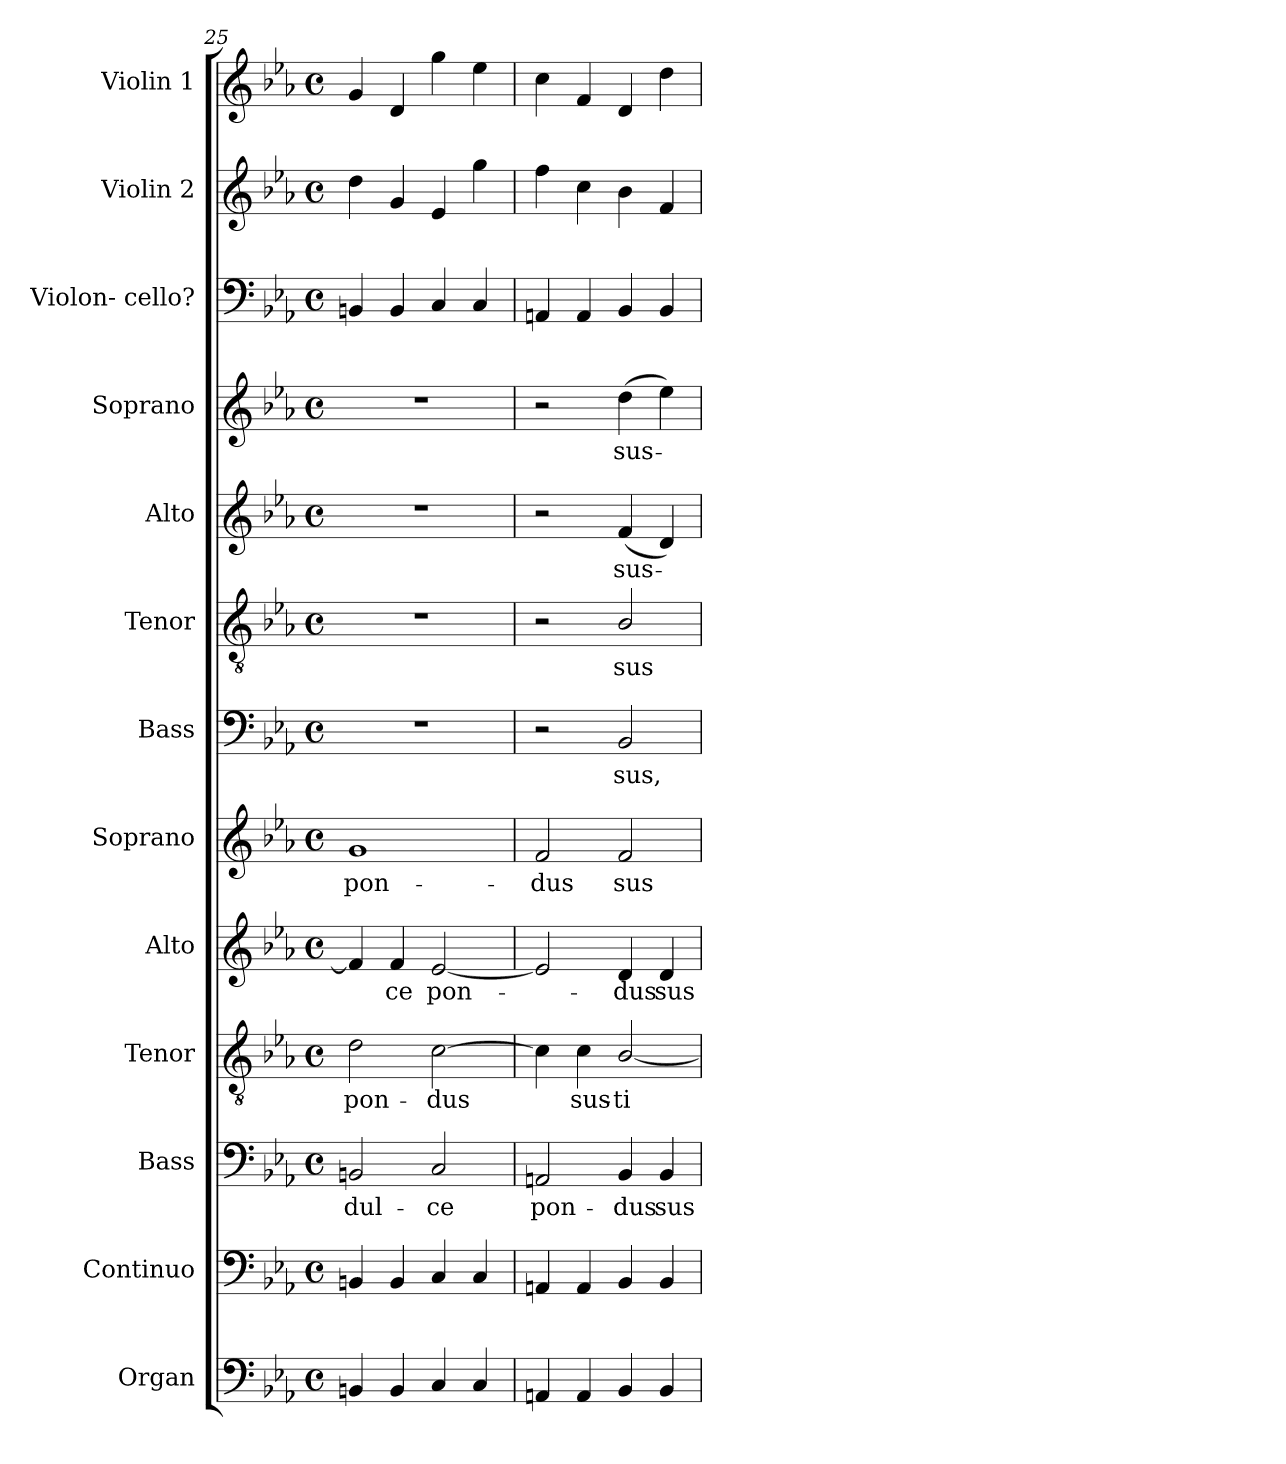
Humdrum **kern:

**kern	**kern	**kern	**text	**kern	**text	**kern	**text	**kern	**text	**kern	**text	**kern	**text	**kern	**text	**kern	**text	**kern	**kern	**kern
*part13	*part12	*part11	*part11	*part10	*part10	*part9	*part9	*part8	*part8	*part7	*part7	*part6	*part6	*part5	*part5	*part4	*part4	*part3	*part2	*part1
*staff13	*staff12	*staff11	*staff11	*staff10	*staff10	*staff9	*staff9	*staff8	*staff8	*staff7	*staff7	*staff6	*staff6	*staff5	*staff5	*staff4	*staff4	*staff3	*staff2	*staff1
*I"Organ	*I"Continuo	*I"Bass	*	*I"Tenor	*	*I"Alto	*	*I"Soprano	*	*I"Bass	*	*I"Tenor	*	*I"Alto	*	*I"Soprano	*	*I"Violon- cello?	*I"Violin 2	*I"Violin 1
*I'Org.	*I'Cont.	*I'B.	*	*I'T.	*	*I'A.	*	*I'S.	*	*I'B.	*	*I'T.	*	*I'A.	*	*I'S.	*	*I'Vc.	*I'Vln. 2	*I'Vln. 1
*clefF4	*clefF4	*clefF4	*	*clefGv2	*	*clefG2	*	*clefG2	*	*clefF4	*	*clefGv2	*	*clefG2	*	*clefG2	*	*clefF4	*clefG2	*clefG2
*	*	*	*	*ITrd7c12	*	*	*	*	*	*	*	*ITrd7c12	*	*	*	*	*	*	*	*
*k[b-e-a-]	*k[b-e-a-]	*k[b-e-a-]	*	*k[b-e-a-]	*	*k[b-e-a-]	*	*k[b-e-a-]	*	*k[b-e-a-]	*	*k[b-e-a-]	*	*k[b-e-a-]	*	*k[b-e-a-]	*	*k[b-e-a-]	*k[b-e-a-]	*k[b-e-a-]
*E-:	*E-:	*E-:	*	*E-:	*	*E-:	*	*E-:	*	*E-:	*	*E-:	*	*E-:	*	*E-:	*	*E-:	*E-:	*E-:
*M4/4	*M4/4	*M4/4	*	*M4/4	*	*M4/4	*	*M4/4	*	*M4/4	*	*M4/4	*	*M4/4	*	*M4/4	*	*M4/4	*M4/4	*M4/4
*met(c)	*met(c)	*met(c)	*	*met(c)	*	*met(c)	*	*met(c)	*	*met(c)	*	*met(c)	*	*met(c)	*	*met(c)	*	*met(c)	*met(c)	*met(c)
=25	=25	=25	=25	=25	=25	=25	=25	=25	=25	=25	=25	=25	=25	=25	=25	=25	=25	=25	=25	=25
!	!	!	!LO:LY:b:color=#000000	!	!	!	!	!	!	!	!	!	!	!	!	!	!	!	!	!
!	!	!	!	!	!LO:LY:b:color=#000000	!	!	!	!	!	!	!	!	!	!	!	!	!	!	!
!	!	!	!	!	!	!	!	!	!LO:LY:b:color=#000000	!	!	!	!	!	!	!	!	!	!	!
4BBni/	4BBni/	2BBni/	dul-	2Di\	pon-	4fi/]	.	1gi	pon-	1r	.	1r	.	1r	.	1r	.	4BBni/	4ddi\	4gi/
!	!	!	!	!	!	!	!LO:LY:b:color=#000000	!	!	!	!	!	!	!	!	!	!	!	!	!
4BBi/	4BBi/	.	.	.	.	4fi/	-ce	.	.	.	.	.	.	.	.	.	.	4BBi/	4gi/	4di/
!	!	!	!LO:LY:b:color=#000000	!	!	!	!	!	!	!	!	!	!	!	!	!	!	!	!	!
!	!	!	!	!	!LO:LY:b:color=#000000	!	!	!	!	!	!	!	!	!	!	!	!	!	!	!
!	!	!	!	!	!	!	!LO:LY:b:color=#000000	!	!	!	!	!	!	!	!	!	!	!	!	!
4Ci/	4Ci/	2Ci/	-ce	[>2Ci\	-dus	[<2e-i/	pon-	.	.	.	.	.	.	.	.	.	.	4Ci/	4e-i/	4ggi\
4Ci/	4Ci/	.	.	.	.	.	.	.	.	.	.	.	.	.	.	.	.	4Ci/	4ggi\	4ee-i\
=26	=26	=26	=26	=26	=26	=26	=26	=26	=26	=26	=26	=26	=26	=26	=26	=26	=26	=26	=26	=26
!	!	!	!LO:LY:b:color=#000000	!	!	!	!	!	!	!	!	!	!	!	!	!	!	!	!	!
!	!	!	!	!	!	!	!	!	!LO:LY:b:color=#000000	!	!	!	!	!	!	!	!	!	!	!
4AAni/	4AAni/	2AAni/	pon-	4Ci\]	.	2e-i/]	.	2fi/	-dus	2r	.	2r	.	2r	.	2r	.	4AAni/	4ffi\	4cci\
!	!	!	!	!	!LO:LY:b:color=#000000	!	!	!	!	!	!	!	!	!	!	!	!	!	!	!
4AAi/	4AAi/	.	.	4Ci\	sus-	.	.	.	.	.	.	.	.	.	.	.	.	4AAi/	4cci\	4fi/
!	!	!	!LO:LY:b:color=#000000	!	!	!	!	!	!	!	!	!	!	!	!	!	!	!	!	!
!	!	!	!	!	!LO:LY:b:color=#000000	!	!	!	!	!	!	!	!	!	!	!	!	!	!	!
!	!	!	!	!	!	!	!LO:LY:b:color=#000000	!	!	!	!	!	!	!	!	!	!	!	!	!
!	!	!	!	!	!	!	!	!	!LO:LY:b:color=#000000	!	!	!	!	!	!	!	!	!	!	!
!	!	!	!	!	!	!	!	!	!	!	!LO:LY:b:color=#000000	!	!	!	!	!	!	!	!	!
!	!	!	!	!	!	!	!	!	!	!	!	!	!LO:LY:b:color=#000000	!	!	!	!	!	!	!
!	!	!	!	!	!	!	!	!	!	!	!	!	!	!	!LO:LY:b:color=#000000	!	!	!	!	!
!	!	!	!	!	!	!	!	!	!	!	!	!	!	!	!	!	!LO:LY:b:color=#000000	!	!	!
4BB-i/	4BB-i/	4BB-i/	-dus	[<2BB-i/	-ti-	4di/	-dus	2fi/	sus-	2BB-i/	sus,	2BB-i/	sus-	(4fi/	sus-	(4ddi\	sus-	4BB-i/	4b-i\	4di/
!	!	!	!LO:LY:b:color=#000000	!	!	!	!	!	!	!	!	!	!	!	!	!	!	!	!	!
!	!	!	!	!	!	!	!LO:LY:b:color=#000000	!	!	!	!	!	!	!	!	!	!	!	!	!
4BB-i/	4BB-i/	4BB-i/	sus-	.	.	4di/	sus-	.	.	.	.	.	.	4di/)	.	4ee-i\)	.	4BB-i/	4fi/	4ddi\
=	=	=	=	=	=	=	=	=	=	=	=	=	=	=	=	=	=	=	=	=
*-	*-	*-	*-	*-	*-	*-	*-	*-	*-	*-	*-	*-	*-	*-	*-	*-	*-	*-	*-	*-
